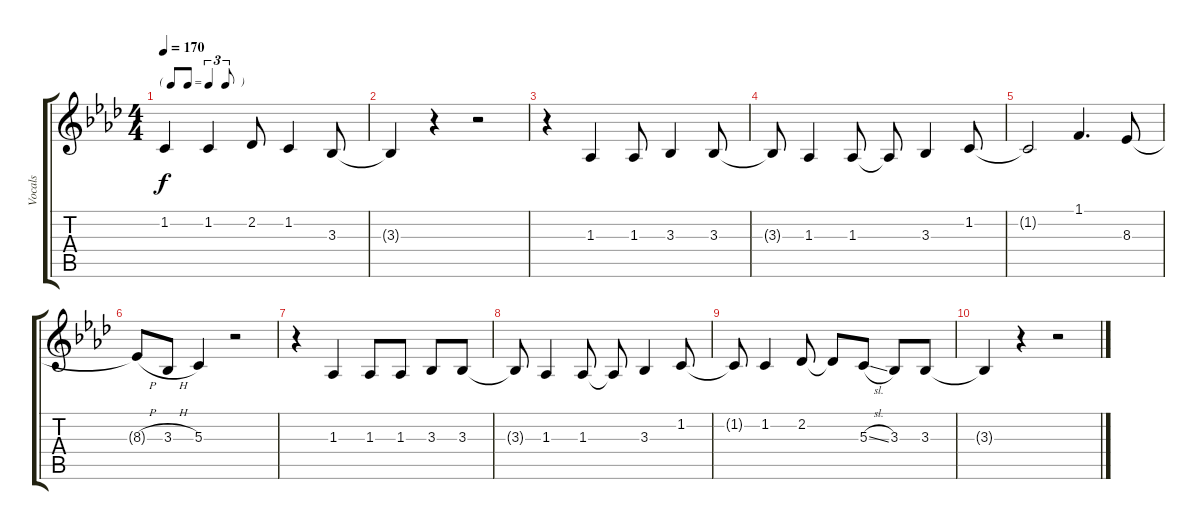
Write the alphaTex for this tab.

\track ("Vocals" "Vocals") {instrument trombone}
\staff {score tabs}
\tuning (E4 B3 G3 D3 A2 E2) {hide}
\ts (4 4)
\tf triplet8th
\tempo 170
\clef g2
\ks ab
1.2.4{dy f} 1.2.4 2.2.8 1.2.4 3.3.8 |
3.3{t}.4 r.4 r.2 |
r.4 1.3.4 1.3.8 3.3.4 3.3.8 |
3.3{t}.8 1.3.4 1.3.8 1.3{t}.8 3.3.4 1.2.8 |
1.2{t}.2 1.1.4{d} 8.3.8 |
8.3{h t}.8 3.3{h}.8 5.3.4 r.2 |
r.4 1.3.4 1.3.8 1.3.8 3.3.8 3.3.8 |
3.3{t}.8 1.3.4 1.3.8 1.3{t}.8 3.3.4 1.2.8 |
1.2{t}.8 1.2.4 2.2.8 2.2{t}.8 5.3{sl}.8 3.3.8 3.3.8 |
3.3{t}.4 r.4 r.2
